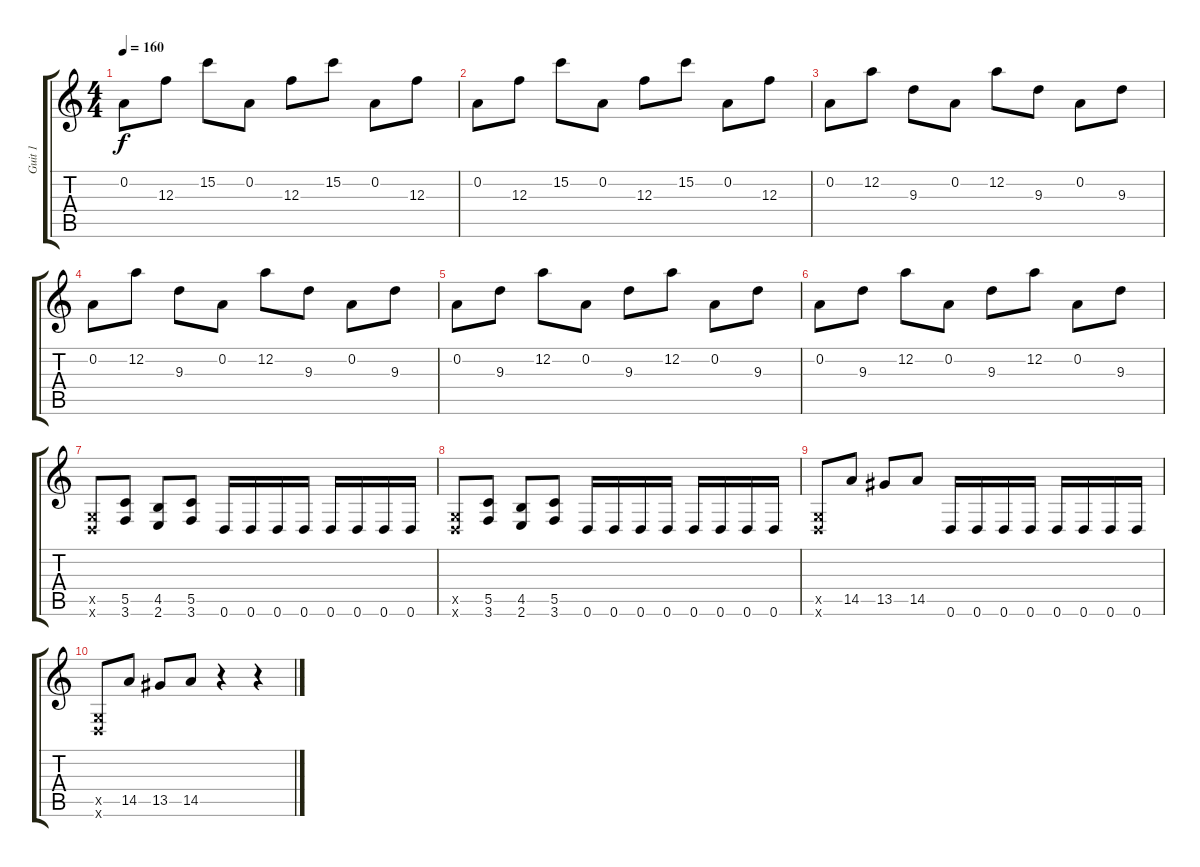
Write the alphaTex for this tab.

\track ("Guit 1" "Guit 1") {instrument distortionguitar}
\staff {score tabs}
\tuning (D4 A3 F3 C3 G2 D2) {hide}
\ts (4 4)
\tempo 160
\clef g2
\ks c
0.2.8{dy f} 12.3.8 15.2.8 0.2.8 12.3.8 15.2.8 0.2.8 12.3.8 |
0.2.8 12.3.8 15.2.8 0.2.8 12.3.8 15.2.8 0.2.8 12.3.8 |
0.2.8 12.2.8 9.3.8 0.2.8 12.2.8 9.3.8 0.2.8 9.3.8 |
0.2.8 12.2.8 9.3.8 0.2.8 12.2.8 9.3.8 0.2.8 9.3.8 |
0.2.8 9.3.8 12.2.8 0.2.8 9.3.8 12.2.8 0.2.8 9.3.8 |
0.2.8 9.3.8 12.2.8 0.2.8 9.3.8 12.2.8 0.2.8 9.3.8 |
(0.5{x} 0.6{x}).8 (5.5 3.6).8 (4.5 2.6).8 (5.5 3.6).8 0.6.16 0.6.16 0.6.16 0.6.16 0.6.16 0.6.16 0.6.16 0.6.16 |
(0.5{x} 0.6{x}).8 (5.5 3.6).8 (4.5 2.6).8 (5.5 3.6).8 0.6.16 0.6.16 0.6.16 0.6.16 0.6.16 0.6.16 0.6.16 0.6.16 |
(0.5{x} 0.6{x}).8 14.5.8 13.5.8 14.5.8 0.6.16 0.6.16 0.6.16 0.6.16 0.6.16 0.6.16 0.6.16 0.6.16 |
(0.5{x} 0.6{x}).8 14.5.8 13.5.8 14.5.8 r.4 r.4
